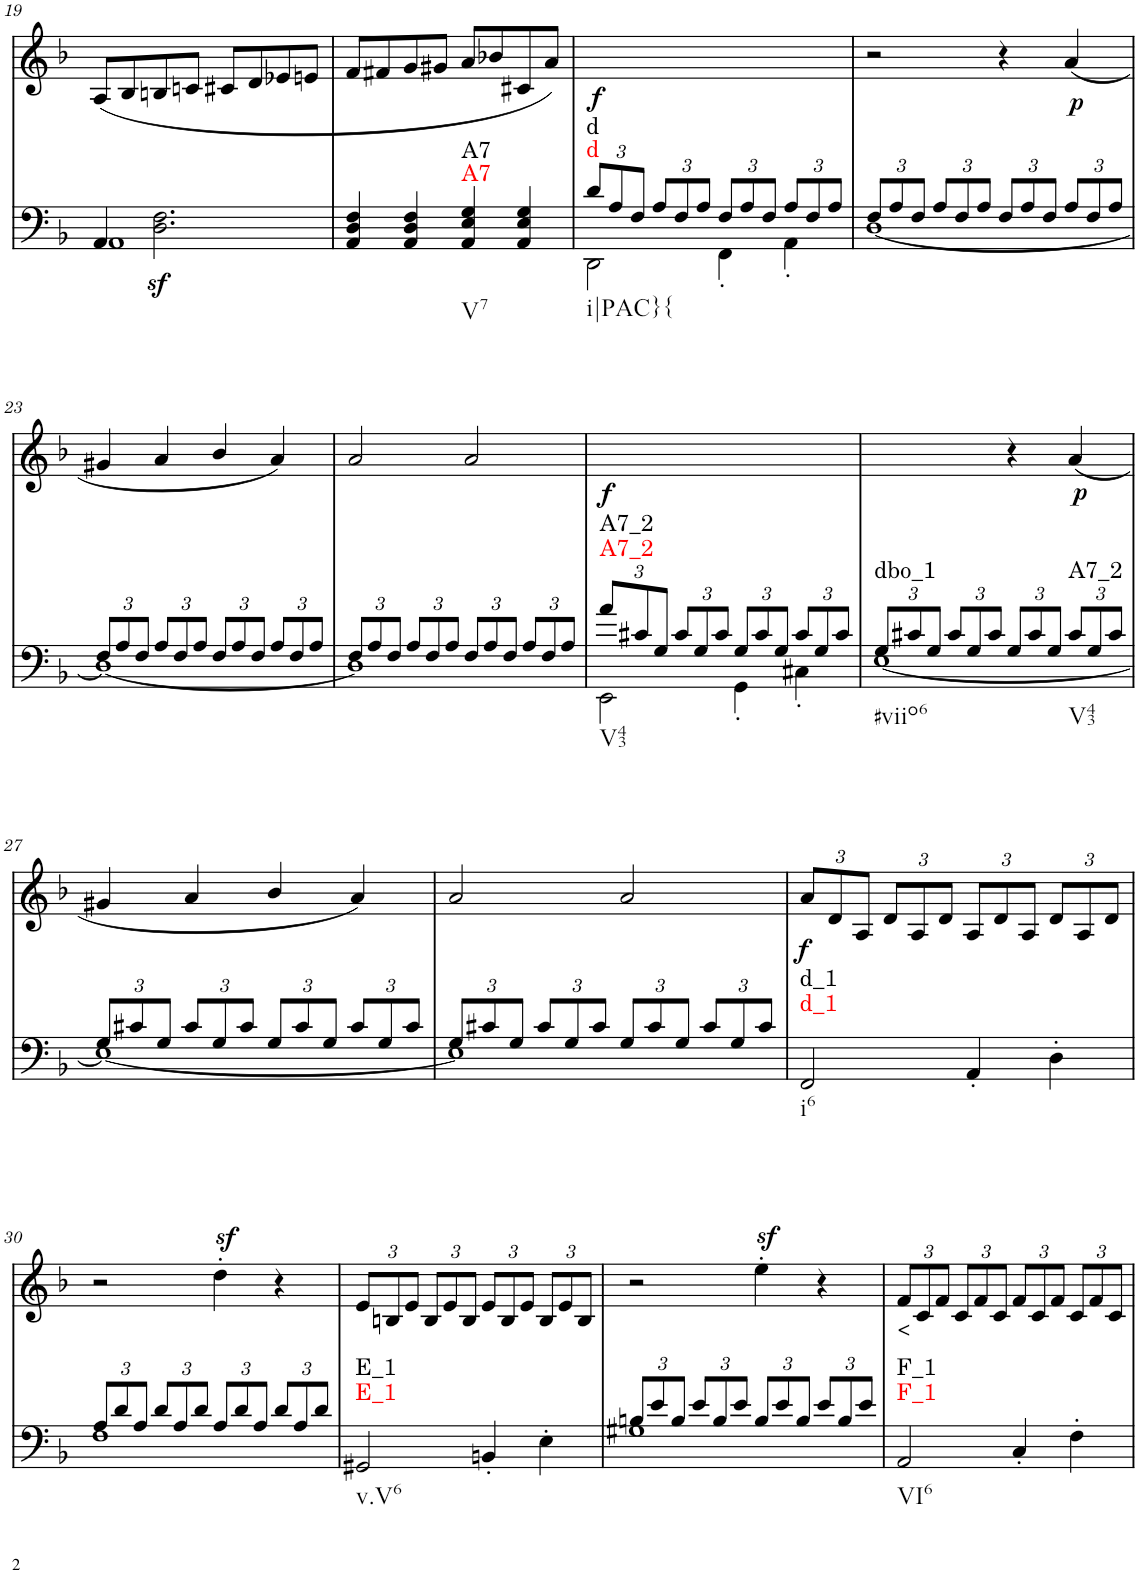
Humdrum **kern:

**kern	**dynam	**harte	**kern	**text	**dynam
*part2	*part2	*part2	*part1	*part1	*part1
*staff2	*staff2	*	*staff1	*staff1	*staff1
*I"piano	*	*	*I"piano	*	*
*I'Pno	*	*	*I'Pno	*	*
!!LO:PB:g=z
*clefF4	*	*	*clefG2	*	*
*k[b-]	*	*	*k[b-]	*	*
*d:	*	*	*d:	*	*
*M4/4	*	*	*M4/4	*	*
=19	=19	=19	=19	=19	=19
*^	*	*	*	*	*
4AA/	1AA	.	.	(<8A/L	.	.
.	.	.	.	8B-/	.	.
!	!	!LO:DY:b	!	!	!	!
2.D\ 2.F\	.	sf	.	8Bn/	.	.
.	.	.	.	8cn/J	.	.
.	.	.	.	8c#X/L	.	.
.	.	.	.	8d/	.	.
.	.	.	.	8e-X/	.	.
.	.	.	.	8en/J	.	.
*v	*v	*	*	*	*	*
=20	=20	=20	=20	=20	=20
4AA/ 4D/ 4F/	.	.	8f/L	.	.
.	.	.	8f#X/	.	.
4AA/ 4D/ 4F/	.	.	8g/	.	.
.	.	.	8g#X/J	.	.
!	!	!LO:H:n=1:kt=A7	!	!	!
!	!	!LO:H:n=2:kt=A7	!	!	!
4AA/ 4E/ 4G/	.	N N	8a/L	.	.
.	.	.	8b-X/	.	.
4AA/ 4E/ 4G/	.	.	8c#X/	.	.
.	.	.	8a/J)	.	.
=21	=21	=21	=21	=21	=21
*Xbrackettup	*	*	*	*	*
*^	*	*	*	*	*
!	!	!	!LO:H:n=1:kt=d	!	!	!LO:DY:b
!	!	!	!LO:H:n=2:kt=d	!	!	!
12d/L	2DD\	.	N N	1ryy	.	f
12A/	.	.	.	.	.	.
12F/J	.	.	.	.	.	.
12A/L	.	.	.	.	.	.
12F/	.	.	.	.	.	.
12A/J	.	.	.	.	.	.
12F/L	4FF'\	.	.	.	.	.
12A/	.	.	.	.	.	.
12F/J	.	.	.	.	.	.
12A/L	4AA'\	.	.	.	.	.
12F/	.	.	.	.	.	.
12A/J	.	.	.	.	.	.
=22	=22	=22	=22	=22	=22	=22
12F/L	[1D	.	.	2r	.	.
12A/	.	.	.	.	.	.
12F/J	.	.	.	.	.	.
12A/L	.	.	.	.	.	.
12F/	.	.	.	.	.	.
12A/J	.	.	.	.	.	.
12F/L	.	.	.	4r	.	.
12A/	.	.	.	.	.	.
12F/J	.	.	.	.	.	.
!	!	!	!	!	!LO:LY:b	!LO:DY:b
12A/L	.	.	.	(4a/	p	p
12F/	.	.	.	.	.	.
12A/J	.	.	.	.	.	.
!!LO:LB:g=z
=23	=23	=23	=23	=23	=23	=23
12F/L	1D_	.	.	4g#X/	.	.
12A/	.	.	.	.	.	.
12F/J	.	.	.	.	.	.
12A/L	.	.	.	4a/	.	.
12F/	.	.	.	.	.	.
12A/J	.	.	.	.	.	.
12F/L	.	.	.	4b-/	.	.
12A/	.	.	.	.	.	.
12F/J	.	.	.	.	.	.
12A/L	.	.	.	4a/)	.	.
12F/	.	.	.	.	.	.
12A/J	.	.	.	.	.	.
=24	=24	=24	=24	=24	=24	=24
12F/L	1D]	.	.	2a/	.	.
12A/	.	.	.	.	.	.
12F/J	.	.	.	.	.	.
12A/L	.	.	.	.	.	.
12F/	.	.	.	.	.	.
12A/J	.	.	.	.	.	.
12F/L	.	.	.	2a/	.	.
12A/	.	.	.	.	.	.
12F/J	.	.	.	.	.	.
12A/L	.	.	.	.	.	.
12F/	.	.	.	.	.	.
12A/J	.	.	.	.	.	.
=25	=25	=25	=25	=25	=25	=25
!	!	!	!LO:H:n=1:kt=A7_2	!	!	!LO:DY:b
!	!	!	!LO:H:n=2:kt=A7_2	!	!	!
12a/L	2EE\	.	N N	1ryy	.	f
12c#X/	.	.	.	.	.	.
12G/J	.	.	.	.	.	.
12c#/L	.	.	.	.	.	.
12G/	.	.	.	.	.	.
12c#/J	.	.	.	.	.	.
12G/L	4GG'\	.	.	.	.	.
12c#/	.	.	.	.	.	.
12G/J	.	.	.	.	.	.
12c#/L	4C#X'\	.	.	.	.	.
12G/	.	.	.	.	.	.
12c#/J	.	.	.	.	.	.
=26	=26	=26	=26	=26	=26	=26
!	!	!	!LO:H:kt=dbo_1	!	!	!
12G/L	[1E	.	N	2ryy	.	.
12c#X/	.	.	.	.	.	.
12G/J	.	.	.	.	.	.
12c#/L	.	.	.	.	.	.
12G/	.	.	.	.	.	.
12c#/J	.	.	.	.	.	.
12G/L	.	.	.	4r	.	.
12c#/	.	.	.	.	.	.
12G/J	.	.	.	.	.	.
!	!	!	!LO:H:kt=A7_2	!	!LO:LY:b	!LO:DY:b
12c#/L	.	.	N	(4a/	p	p
12G/	.	.	.	.	.	.
12c#/J	.	.	.	.	.	.
!!LO:LB:g=z
=27	=27	=27	=27	=27	=27	=27
12G/L	1E_	.	.	4g#X/	.	.
12c#X/	.	.	.	.	.	.
12G/J	.	.	.	.	.	.
12c#/L	.	.	.	4a/	.	.
12G/	.	.	.	.	.	.
12c#/J	.	.	.	.	.	.
12G/L	.	.	.	4b-/	.	.
12c#/	.	.	.	.	.	.
12G/J	.	.	.	.	.	.
12c#/L	.	.	.	4a/)	.	.
12G/	.	.	.	.	.	.
12c#/J	.	.	.	.	.	.
=28	=28	=28	=28	=28	=28	=28
12G/L	1E]	.	.	2a/	.	.
12c#X/	.	.	.	.	.	.
12G/J	.	.	.	.	.	.
12c#/L	.	.	.	.	.	.
12G/	.	.	.	.	.	.
12c#/J	.	.	.	.	.	.
12G/L	.	.	.	2a/	.	.
12c#/	.	.	.	.	.	.
12G/J	.	.	.	.	.	.
12c#/L	.	.	.	.	.	.
12G/	.	.	.	.	.	.
12c#/J	.	.	.	.	.	.
*v	*v	*	*	*	*	*
=29	=29	=29	=29	=29	=29
*	*	*	*Xbrackettup	*	*
!	!	!LO:H:n=1:kt=d_1	!	!LO:LY:b	!LO:DY:b
!	!	!LO:H:n=2:kt=d_1	!	!	!
2FF/	.	N N	12a/L	f	f
.	.	.	12d/	.	.
.	.	.	12A/J	.	.
.	.	.	12d/L	.	.
.	.	.	12A/	.	.
.	.	.	12d/J	.	.
4AA'/	.	.	12A/L	.	.
.	.	.	12d/	.	.
.	.	.	12A/J	.	.
4D'\	.	.	12d/L	.	.
.	.	.	12A/	.	.
.	.	.	12d/J	.	.
!!LO:LB:g=z
=30	=30	=30	=30	=30	=30
*^	*	*	*	*	*
12A/L	1F	.	.	2r	.	.
12d/	.	.	.	.	.	.
12A/J	.	.	.	.	.	.
12d/L	.	.	.	.	.	.
12A/	.	.	.	.	.	.
12d/J	.	.	.	.	.	.
12A/L	.	.	.	4ddz>'\	.	.
12d/	.	.	.	.	.	.
12A/J	.	.	.	.	.	.
12d/L	.	.	.	4r	.	.
12A/	.	.	.	.	.	.
12d/J	.	.	.	.	.	.
*v	*v	*	*	*	*	*
=31	=31	=31	=31	=31	=31
!	!	!LO:H:n=1:kt=E_1	!	!	!
!	!	!LO:H:n=2:kt=E_1	!	!	!
2GG#X/	.	N N	12e/L	.	.
.	.	.	12Bn/	.	.
.	.	.	12e/J	.	.
.	.	.	12B/L	.	.
.	.	.	12e/	.	.
.	.	.	12B/J	.	.
4BBn'/	.	.	12e/L	.	.
.	.	.	12B/	.	.
.	.	.	12e/J	.	.
4E'\	.	.	12B/L	.	.
.	.	.	12e/	.	.
.	.	.	12B/J	.	.
=32	=32	=32	=32	=32	=32
*^	*	*	*	*	*
12Bn/L	1G#X	.	.	2r	.	.
12e/	.	.	.	.	.	.
12B/J	.	.	.	.	.	.
12e/L	.	.	.	.	.	.
12B/	.	.	.	.	.	.
12e/J	.	.	.	.	.	.
12B/L	.	.	.	4eez>'\	.	.
12e/	.	.	.	.	.	.
12B/J	.	.	.	.	.	.
12e/L	.	.	.	4r	.	.
12B/	.	.	.	.	.	.
12e/J	.	.	.	.	.	.
*v	*v	*	*	*	*	*
=33	=33	=33	=33	=33	=33
!	!	!LO:H:n=1:kt=F_1	!	!LO:LY:b	!
!	!	!LO:H:n=2:kt=F_1	!	!	!
2AA/	.	N N	12f/L	<	.
.	.	.	12c/	.	.
.	.	.	12f/J	.	.
.	.	.	12c/L	.	.
.	.	.	12f/	.	.
.	.	.	12c/J	.	.
4C'/	.	.	12f/L	.	.
.	.	.	12c/	.	.
.	.	.	12f/J	.	.
4F'\	.	.	12c/L	.	.
.	.	.	12f/	.	.
.	.	.	12c/J	.	.
=	=	=	=	=	=
*-	*-	*-	*-	*-	*-
